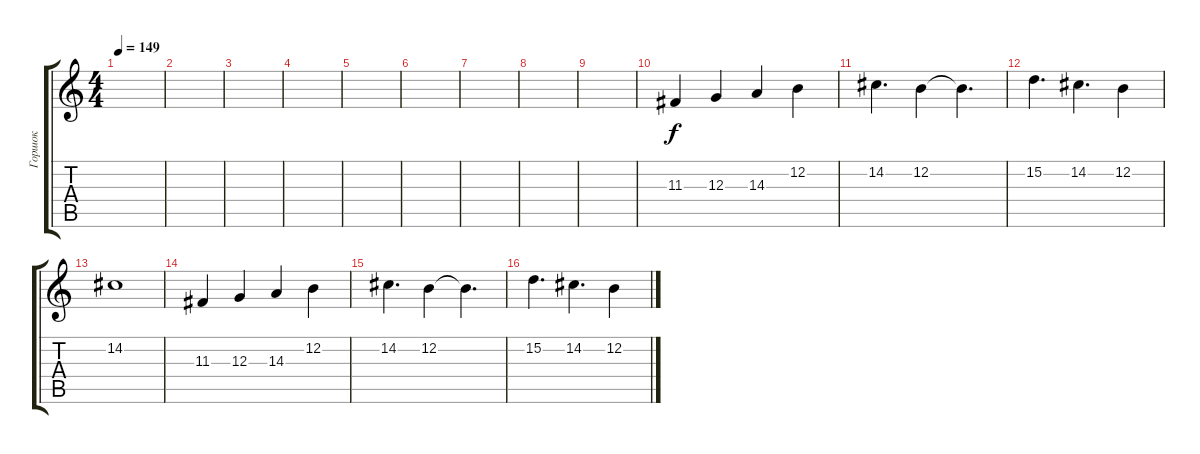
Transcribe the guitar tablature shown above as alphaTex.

\track ("Горшок" "Горшок") {instrument lead3calliope}
\staff {score tabs}
\tuning (E4 B3 G3 D3 A2 E2) {hide}
\ts (4 4)
\tempo 149
\clef g2
\ks c
|
|
|
|
|
|
|
|
|
11.3.4 12.3.4 14.3.4 12.2.4 |
14.2.4{d} 12.2.4 12.2{t}.4{d} |
15.2.4{d} 14.2.4{d} 12.2.4 |
14.2.1 |
11.3.4 12.3.4 14.3.4 12.2.4 |
14.2.4{d} 12.2.4 12.2{t}.4{d} |
15.2.4{d} 14.2.4{d} 12.2.4
